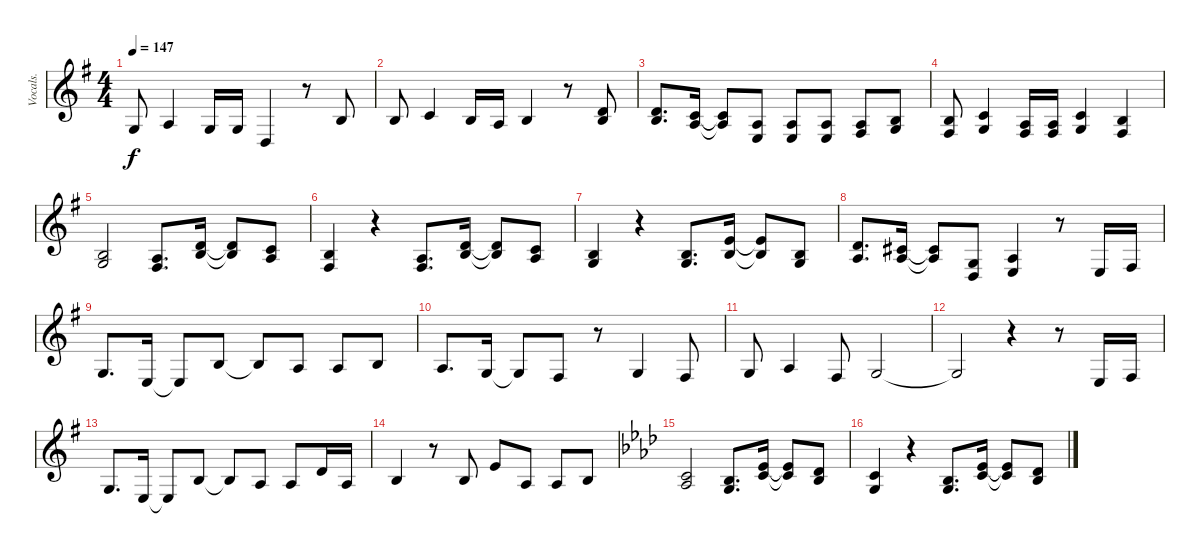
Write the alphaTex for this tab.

\track ("Vocals." "Vocals.") {instrument flute}
\staff {score}
\tuning (E4 B3 G3 D3 A2 E2) {hide}
\ts (4 4)
\tempo 147
\clef g2
\ks eminor
0.3.8{dy f} 2.3.4 0.3.16 0.3.16 0.4.4 r.8 0.2.8 |
0.2.8 1.2.4 0.2.16 2.3.16 0.2.4 r.8 (0.2 7.3).8 |
(3.2 4.3).8{d} (1.2 2.3).16 (1.2{t} 2.3{t}).8 (2.3 2.4).8 (2.3 2.4).8 (2.3 2.4).8 (2.3 4.4).8 (0.2 0.3).8 |
(0.2 4.4).8 (1.2 0.3).4 (2.3 4.4).16 (2.3 4.4).16 (1.2 0.3).4 (0.2 4.4).4 |
(0.2 0.3).2 (2.3 4.4).8{d} (3.2 4.3).16 (3.2{t} 4.3{t}).8 (1.2 2.3).8 |
(0.2 4.4).4 r.4 (2.3 4.4).8{d} (3.2 4.3).16 (3.2{t} 4.3{t}).8 (1.2 2.3).8 |
(0.2 0.3).4 r.4 (0.2 0.3).8{d} (0.1 0.2).16 (0.1{t} 0.2{t}).8 (0.2 0.3).8 |
(3.2 2.3).8{d} (2.2 2.3).16 (2.2{t} 2.3{t}).8 (0.3 0.4).8 (2.3 2.4).4 r.8 2.4.16 4.4.16 |
0.3.8{d} 2.4.16 2.4{t}.8 0.2.8 0.2{t}.8 2.3.8 2.3.8 0.2.8 |
2.3.8{d} 0.3.16 0.3{t}.8 4.4.8 r.8 0.3.4 4.4.8 |
0.3.8 2.3.4 4.4.8 0.3.2 |
0.3{t}.2 r.4 r.8 2.4.16 4.4.16 |
0.3.8{d} 2.4.16 2.4{t}.8 0.2.8 0.2{t}.8 2.3.8 2.3.8 3.2.16 2.3.16 |
0.2.4 r.8 0.2.8 0.1.8 2.3.8 2.3.8 0.2.8 |
\ks fminor
(1.2 1.3).2 (3.3 5.4).8{d} (4.2 5.3).16 (4.2{t} 5.3{t}).8 (2.2 3.3).8 |
(1.2 0.3).4 r.4 (0.3 8.4).8{d} (4.2 5.3).16 (4.2{t} 5.3{t}).8 (2.2 3.3).8
